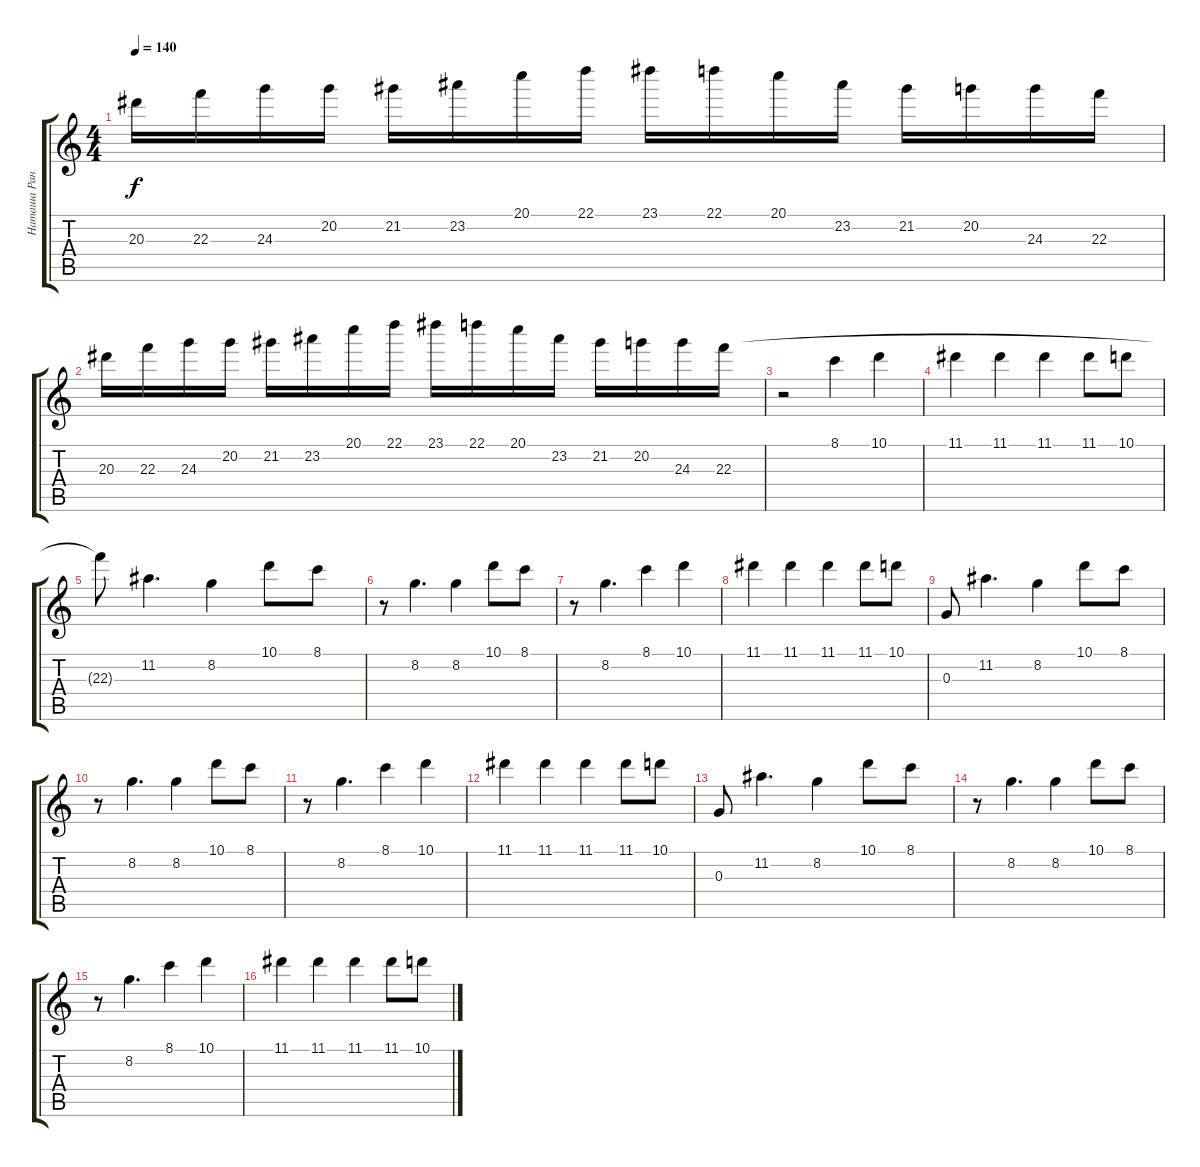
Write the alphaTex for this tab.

\track ("Наташа Ранетка" "Наташа Ран") {instrument overdrivenguitar}
\staff {score tabs}
\tuning (E4 B3 G3 D3 A2 E2) {hide}
\ts (4 4)
\tempo 140
\clef g2
\ks c
20.3.16{dy f volume 7} 22.3.16 24.3.16 20.2.16 21.2.16 23.2.16 20.1.16 22.1.16 23.1.16 22.1.16 20.1.16 23.2.16 21.2.16 20.2.16 24.3.16 22.3.16 |
20.3.16{volume 7} 22.3.16 24.3.16 20.2.16 21.2.16 23.2.16 20.1.16 22.1.16 23.1.16 22.1.16 20.1.16 23.2.16 21.2.16 20.2.16 24.3.16 22.3.16 |
r.2{volume 16 instrument overdrivenguitar} 8.1.4 10.1.4 |
11.1.4 11.1.4 11.1.4 11.1.8 10.1.8 |
22.3{t}.8 11.2.4{d} 8.2.4 10.1.8 8.1.8 |
r.8 8.2.4{d} 8.2.4 10.1.8 8.1.8 |
r.8 8.2.4{d} 8.1.4 10.1.4 |
11.1.4 11.1.4 11.1.4 11.1.8 10.1.8 |
0.3.8 11.2.4{d} 8.2.4 10.1.8 8.1.8 |
r.8 8.2.4{d} 8.2.4 10.1.8 8.1.8 |
r.8 8.2.4{d} 8.1.4 10.1.4 |
11.1.4 11.1.4 11.1.4 11.1.8 10.1.8 |
0.3.8 11.2.4{d} 8.2.4 10.1.8 8.1.8 |
r.8 8.2.4{d} 8.2.4 10.1.8 8.1.8 |
r.8 8.2.4{d} 8.1.4 10.1.4 |
11.1.4 11.1.4 11.1.4 11.1.8 10.1.8
